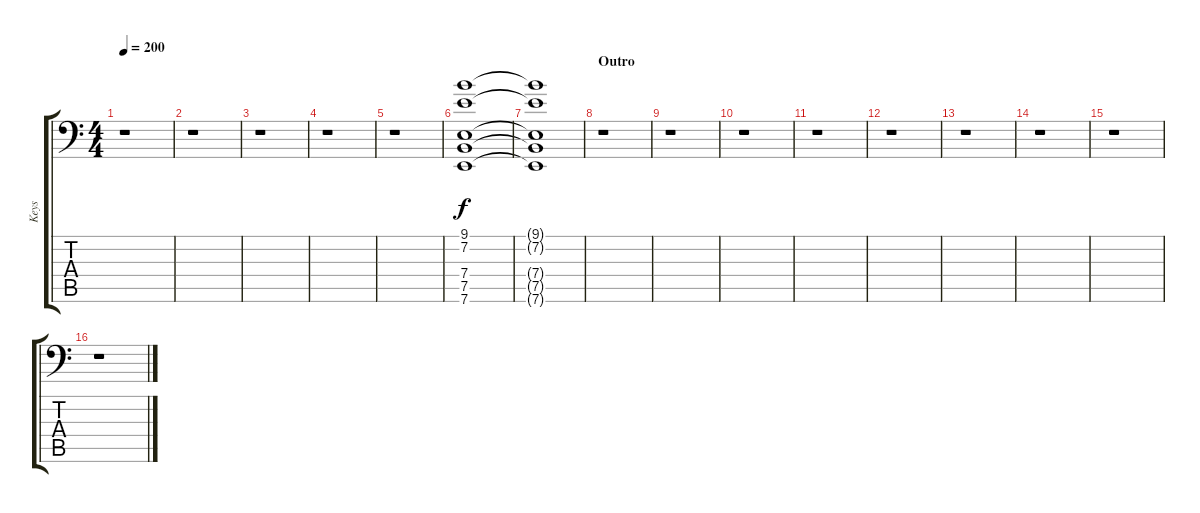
\track ("Keys" "Keys") {instrument acousticgrandpiano}
\staff {score tabs}
\tuning (D4 A3 F3 A2 E2 A1) {hide}
\ts (4 4)
\tempo 200
\clef f4
\ks c
r.1{dy f} |
r.1 |
r.1 |
r.1 |
r.1 |
(9.1 7.2 7.4 7.5 7.6).1 |
(9.1{t} 7.2{t} 7.4{t} 7.5{t} 7.6{t}).1 |
\section ("" "Outro")
r.1 |
r.1 |
r.1 |
r.1 |
r.1 |
r.1 |
r.1 |
r.1 |
r.1
